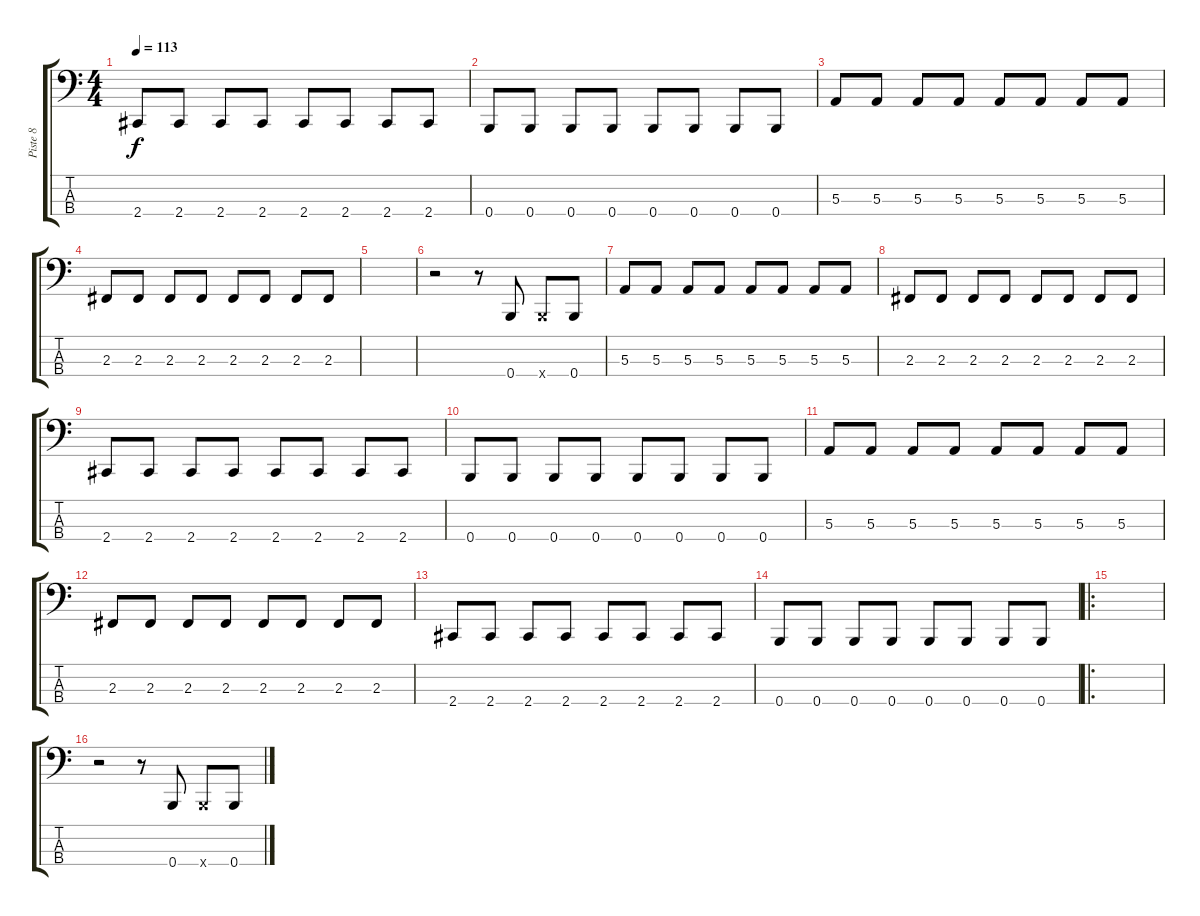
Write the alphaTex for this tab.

\track ("Piste 8" "Piste 8") {instrument electricbasspick}
\staff {score tabs}
\tuning (D2 A1 E1 B0) {hide}
\ts (4 4)
\tempo 113
\clef f4
\ks c
2.4.8{dy f} 2.4.8 2.4.8 2.4.8 2.4.8 2.4.8 2.4.8 2.4.8 |
0.4.8 0.4.8 0.4.8 0.4.8 0.4.8 0.4.8 0.4.8 0.4.8 |
5.3.8 5.3.8 5.3.8 5.3.8 5.3.8 5.3.8 5.3.8 5.3.8 |
2.3.8 2.3.8 2.3.8 2.3.8 2.3.8 2.3.8 2.3.8 2.3.8 |
|
r.2 r.8 0.4.8 0.4{x}.8 0.4.8 |
5.3.8 5.3.8 5.3.8 5.3.8 5.3.8 5.3.8 5.3.8 5.3.8 |
2.3.8 2.3.8 2.3.8 2.3.8 2.3.8 2.3.8 2.3.8 2.3.8 |
2.4.8 2.4.8 2.4.8 2.4.8 2.4.8 2.4.8 2.4.8 2.4.8 |
0.4.8 0.4.8 0.4.8 0.4.8 0.4.8 0.4.8 0.4.8 0.4.8 |
5.3.8 5.3.8 5.3.8 5.3.8 5.3.8 5.3.8 5.3.8 5.3.8 |
2.3.8 2.3.8 2.3.8 2.3.8 2.3.8 2.3.8 2.3.8 2.3.8 |
2.4.8 2.4.8 2.4.8 2.4.8 2.4.8 2.4.8 2.4.8 2.4.8 |
0.4.8 0.4.8 0.4.8 0.4.8 0.4.8 0.4.8 0.4.8 0.4.8 |
\ro
|
r.2 r.8 0.4.8 0.4{x}.8 0.4.8
